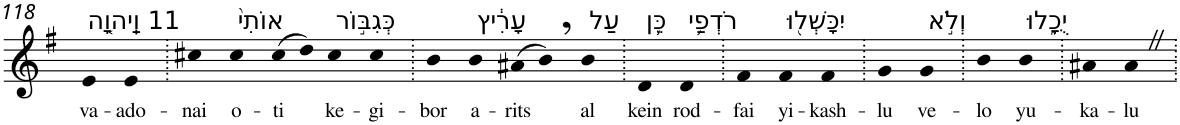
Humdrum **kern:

**kern	**text
*part1	*part1
*staff1	*staff1
*I"Piano	*
*I'Pno	*
!!LO:PB:g=z
*clefG2	*
*k[f#]	*
*G:	*
=118	=118
!LO:TX:a:t=11 וַֽיהוָ֤ה	!
!	!LO:LY:b
4e	va-
!	!LO:LY:b
4e	-ado-
=119.	=119.
!	!LO:LY:b
4cc#X	-nai
!LO:TX:a:t=אוֹתִי֙	!
!	!LO:LY:b
4cc#	o-
!	!LO:LY:b
(>8cc#	-ti
8dd)	.
!LO:TX:a:t=כְּגִבּ֣וֹר	!
!	!LO:LY:b
4cc#	ke-
!	!LO:LY:b
4cc#	-gi-
=120.	=120.
!	!LO:LY:b
4b	-bor
!LO:TX:a:t=עָרִ֔יץ	!
!	!LO:LY:b
4b	a-
!	!LO:LY:b
(>8a#X	-rits
8b,)	.
!LO:TX:a:t=עַל	!
!	!LO:LY:b
4b	al
=121.	=121.
!LO:TX:a:t=כֵּ֛ן	!
!	!LO:LY:b
4d	kein
!LO:TX:a:t=רֹדְפַ֥י	!
!	!LO:LY:b
4d	rod-
=122.	=122.
!	!LO:LY:b
4f#	-fai
!LO:TX:a:t=יִכָּשְׁל֖וּ	!
!	!LO:LY:b
4f#	yi-
!	!LO:LY:b
4f#	-kash-
=123.	=123.
!	!LO:LY:b
4g	-lu
!LO:TX:a:t=וְלֹ֣א	!
!	!LO:LY:b
4g	ve-
=124.	=124.
!	!LO:LY:b
4b	-lo
!LO:TX:a:t=יֻכָ֑לוּ	!
!	!LO:LY:b
4b	yu-
=125.	=125.
!	!LO:LY:b
4a#X	-ka-
!	!LO:LY:b
4a#Z	-lu
=.	=.
*-	*-
